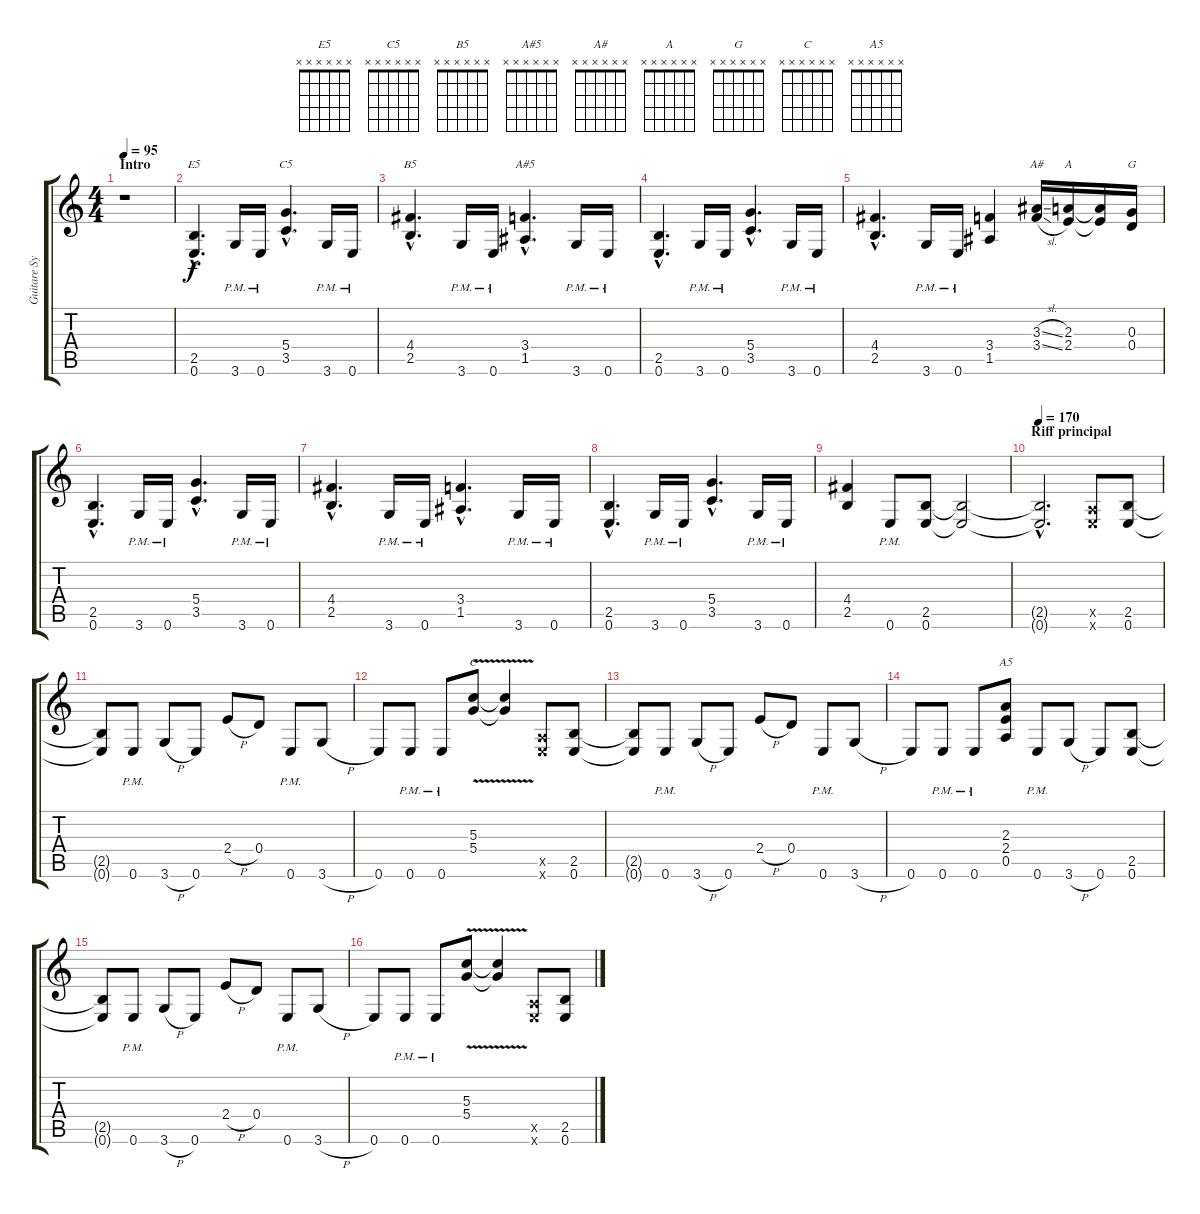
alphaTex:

\track ("Guitare Sylvain" "Guitare Sy") {instrument overdrivenguitar}
\staff {score tabs}
\tuning (E4 B3 G3 D3 A2 E2) {hide}
\chord ("E5" x x x x x x)
\chord ("C5" x x x x x x)
\chord ("B5" x x x x x x)
\chord ("A#5" x x x x x x)
\chord ("A#" x x x x x x)
\chord ("A" x x x x x x)
\chord ("G" x x x x x x)
\chord ("C" x x x x x x)
\chord ("A5" x x x x x x)
\ts (4 4)
\section ("" "Intro")
\tempo 95
\clef g2
\ks c
r.1{dy f instrument overdrivenguitar} |
(2.5{hac} 0.6{hac}).4{d ch "E5"} 3.6{pm}.16 0.6{pm}.16 (5.4{hac} 3.5{hac}).4{d ch "C5"} 3.6{pm}.16 0.6{pm}.16 |
(4.4{hac} 2.5{hac}).4{d ch "B5"} 3.6{pm}.16 0.6{pm}.16 (3.4{hac} 1.5{hac}).4{d ch "A#5"} 3.6{pm}.16 0.6{pm}.16 |
(2.5{hac} 0.6{hac}).4{d} 3.6{pm}.16 0.6{pm}.16 (5.4{hac} 3.5{hac}).4{d} 3.6{pm}.16 0.6{pm}.16 |
(4.4{hac} 2.5{hac}).4{d} 3.6{pm}.16 0.6{pm}.16 (3.4 1.5).4 (3.3{sl} 3.4{sl}).16{ch "A#"} (2.3 2.4).16{ch "A"} (2.3{t} 2.4{t}).16 (0.3 0.4).16{ch "G"} |
(2.5{hac} 0.6{hac}).4{d} 3.6{pm}.16 0.6{pm}.16 (5.4{hac} 3.5{hac}).4{d} 3.6{pm}.16 0.6{pm}.16 |
(4.4{hac} 2.5{hac}).4{d} 3.6{pm}.16 0.6{pm}.16 (3.4{hac} 1.5{hac}).4{d} 3.6{pm}.16 0.6{pm}.16 |
(2.5{hac} 0.6{hac}).4{d} 3.6{pm}.16 0.6{pm}.16 (5.4{hac} 3.5{hac}).4{d} 3.6{pm}.16 0.6{pm}.16 |
(4.4 2.5).4 0.6{pm}.8 (2.5 0.6).8 (2.5{t} 0.6{t}).2 |
\section ("" "Riff principal")
\tempo 170
(2.5{hac t} 0.6{hac t}).2{d} (0.5{x} 0.6{x}).8 (2.5 0.6).8 |
(2.5{t} 0.6{t}).8 0.6{pm}.8 3.6{h}.8 0.6.8 2.4{h}.8 0.4.8 0.6{pm}.8 3.6{h}.8 |
0.6.8 0.6{pm}.8 0.6{pm}.8 (5.3{v} 5.4{v}).8{ch "C"} (5.3{t} 5.4{t}).4 (0.5{x} 0.6{x}).8 (2.5 0.6).8 |
(2.5{t} 0.6{t}).8 0.6{pm}.8 3.6{h}.8 0.6.8 2.4{h}.8 0.4.8 0.6{pm}.8 3.6{h}.8 |
0.6.8 0.6{pm}.8 0.6{pm}.8 (2.3 2.4 0.5).8{ch "A5"} 0.6{pm}.8 3.6{h}.8 0.6.8 (2.5 0.6).8 |
(2.5{t} 0.6{t}).8 0.6{pm}.8 3.6{h}.8 0.6.8 2.4{h}.8 0.4.8 0.6{pm}.8 3.6{h}.8 |
0.6.8 0.6{pm}.8 0.6{pm}.8 (5.3{v} 5.4{v}).8 (5.3{t} 5.4{t}).4 (0.5{x} 0.6{x}).8 (2.5 0.6).8
